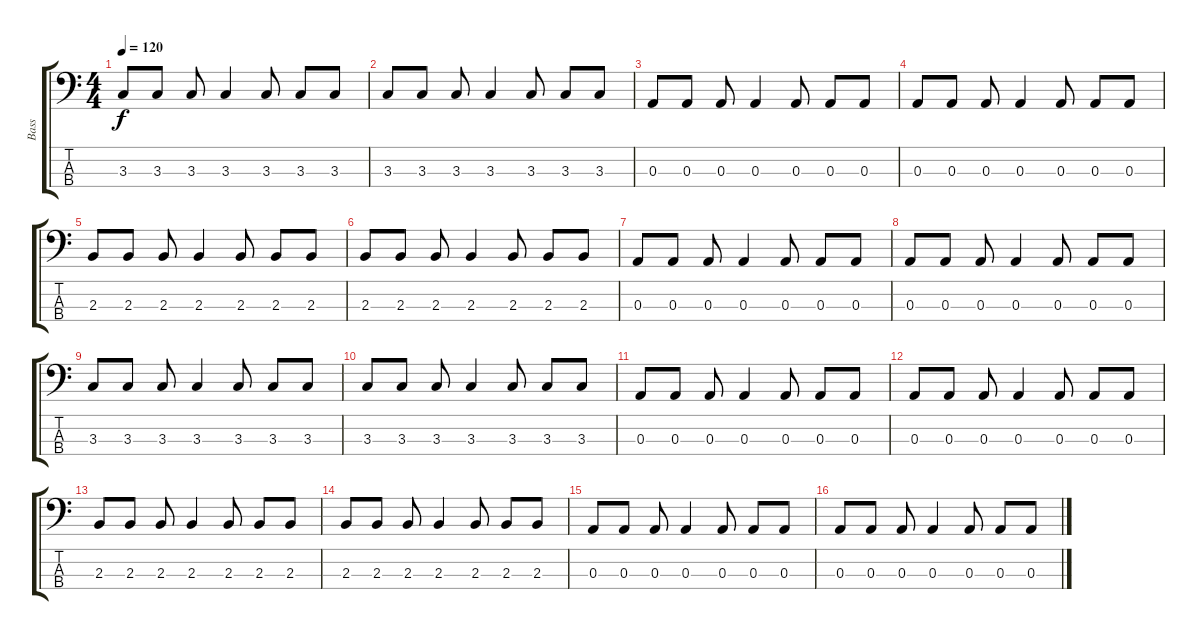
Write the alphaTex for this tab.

\track ("Bass" "Bass") {instrument electricbassfinger}
\staff {score tabs}
\tuning (G2 D2 A1 E1) {hide}
\ts (4 4)
\section ("" "")
\tempo 120
\clef f4
\ks c
3.3.8{dy f} 3.3.8 3.3.8 3.3.4 3.3.8 3.3.8 3.3.8 |
3.3.8 3.3.8 3.3.8 3.3.4 3.3.8 3.3.8 3.3.8 |
0.3.8 0.3.8 0.3.8 0.3.4 0.3.8 0.3.8 0.3.8 |
0.3.8 0.3.8 0.3.8 0.3.4 0.3.8 0.3.8 0.3.8 |
2.3.8 2.3.8 2.3.8 2.3.4 2.3.8 2.3.8 2.3.8 |
2.3.8 2.3.8 2.3.8 2.3.4 2.3.8 2.3.8 2.3.8 |
0.3.8 0.3.8 0.3.8 0.3.4 0.3.8 0.3.8 0.3.8 |
0.3.8 0.3.8 0.3.8 0.3.4 0.3.8 0.3.8 0.3.8 |
3.3.8 3.3.8 3.3.8 3.3.4 3.3.8 3.3.8 3.3.8 |
3.3.8 3.3.8 3.3.8 3.3.4 3.3.8 3.3.8 3.3.8 |
0.3.8 0.3.8 0.3.8 0.3.4 0.3.8 0.3.8 0.3.8 |
0.3.8 0.3.8 0.3.8 0.3.4 0.3.8 0.3.8 0.3.8 |
2.3.8 2.3.8 2.3.8 2.3.4 2.3.8 2.3.8 2.3.8 |
2.3.8 2.3.8 2.3.8 2.3.4 2.3.8 2.3.8 2.3.8 |
0.3.8 0.3.8 0.3.8 0.3.4 0.3.8 0.3.8 0.3.8 |
0.3.8 0.3.8 0.3.8 0.3.4 0.3.8 0.3.8 0.3.8
